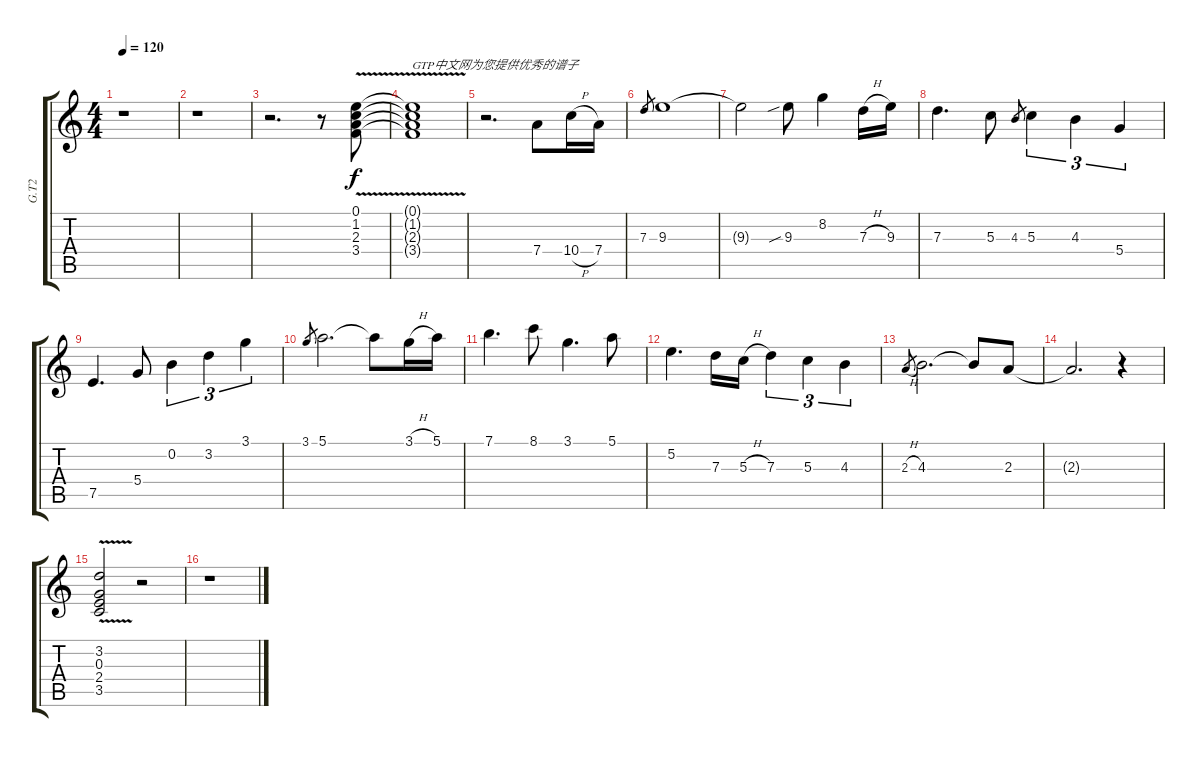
\track ("G.T2" "G.T2") {instrument distortionguitar}
\staff {score tabs}
\tuning (E4 B3 G3 D3 A2 E2) {hide}
\ts (4 4)
\tempo 120
\clef g2
\ks c
r.1{dy f instrument distortionguitar} |
r.1 |
r.2{d} r.8 (0.1{v} 1.2{v} 2.3 3.4{v}).8 |
(0.1{t} 1.2{t} 2.3{t} 3.4{t}).1{txt "GTP中文网为您提供优秀的谱子"} |
r.2{d} 7.4.8 10.4{h}.16 7.4.16 |
7.3.8{gr} 9.3.1 |
9.3{t}.2 9.3{sib}.8 8.2.4 7.3{h}.16 9.3.16 |
7.3.4{d} 5.3.8 4.3.8{gr} 5.3.4{tu (3 2)} 4.3.4{tu (3 2)} 5.4.4{tu (3 2)} |
7.5.4{d} 5.4.8 0.2.4{tu (3 2)} 3.2.4{tu (3 2)} 3.1.4{tu (3 2)} |
3.1.8{gr} 5.1.2{d} 5.1{t}.8 3.1{h}.16 5.1.16 |
7.1.4{d} 8.1.8 3.1.4{d} 5.1.8 |
5.2.4{d} 7.3.16 5.3{h}.16 7.3.4{tu (3 2)} 5.3.4{tu (3 2)} 4.3.4{tu (3 2)} |
2.3{h}.8{gr} 4.3.2{d} 4.3{t}.8 2.3.8 |
2.3{t}.2{d} r.4 |
(3.2{v} 0.3{v} 2.4{v} 3.5{v}).2 r.2 |
r.1
